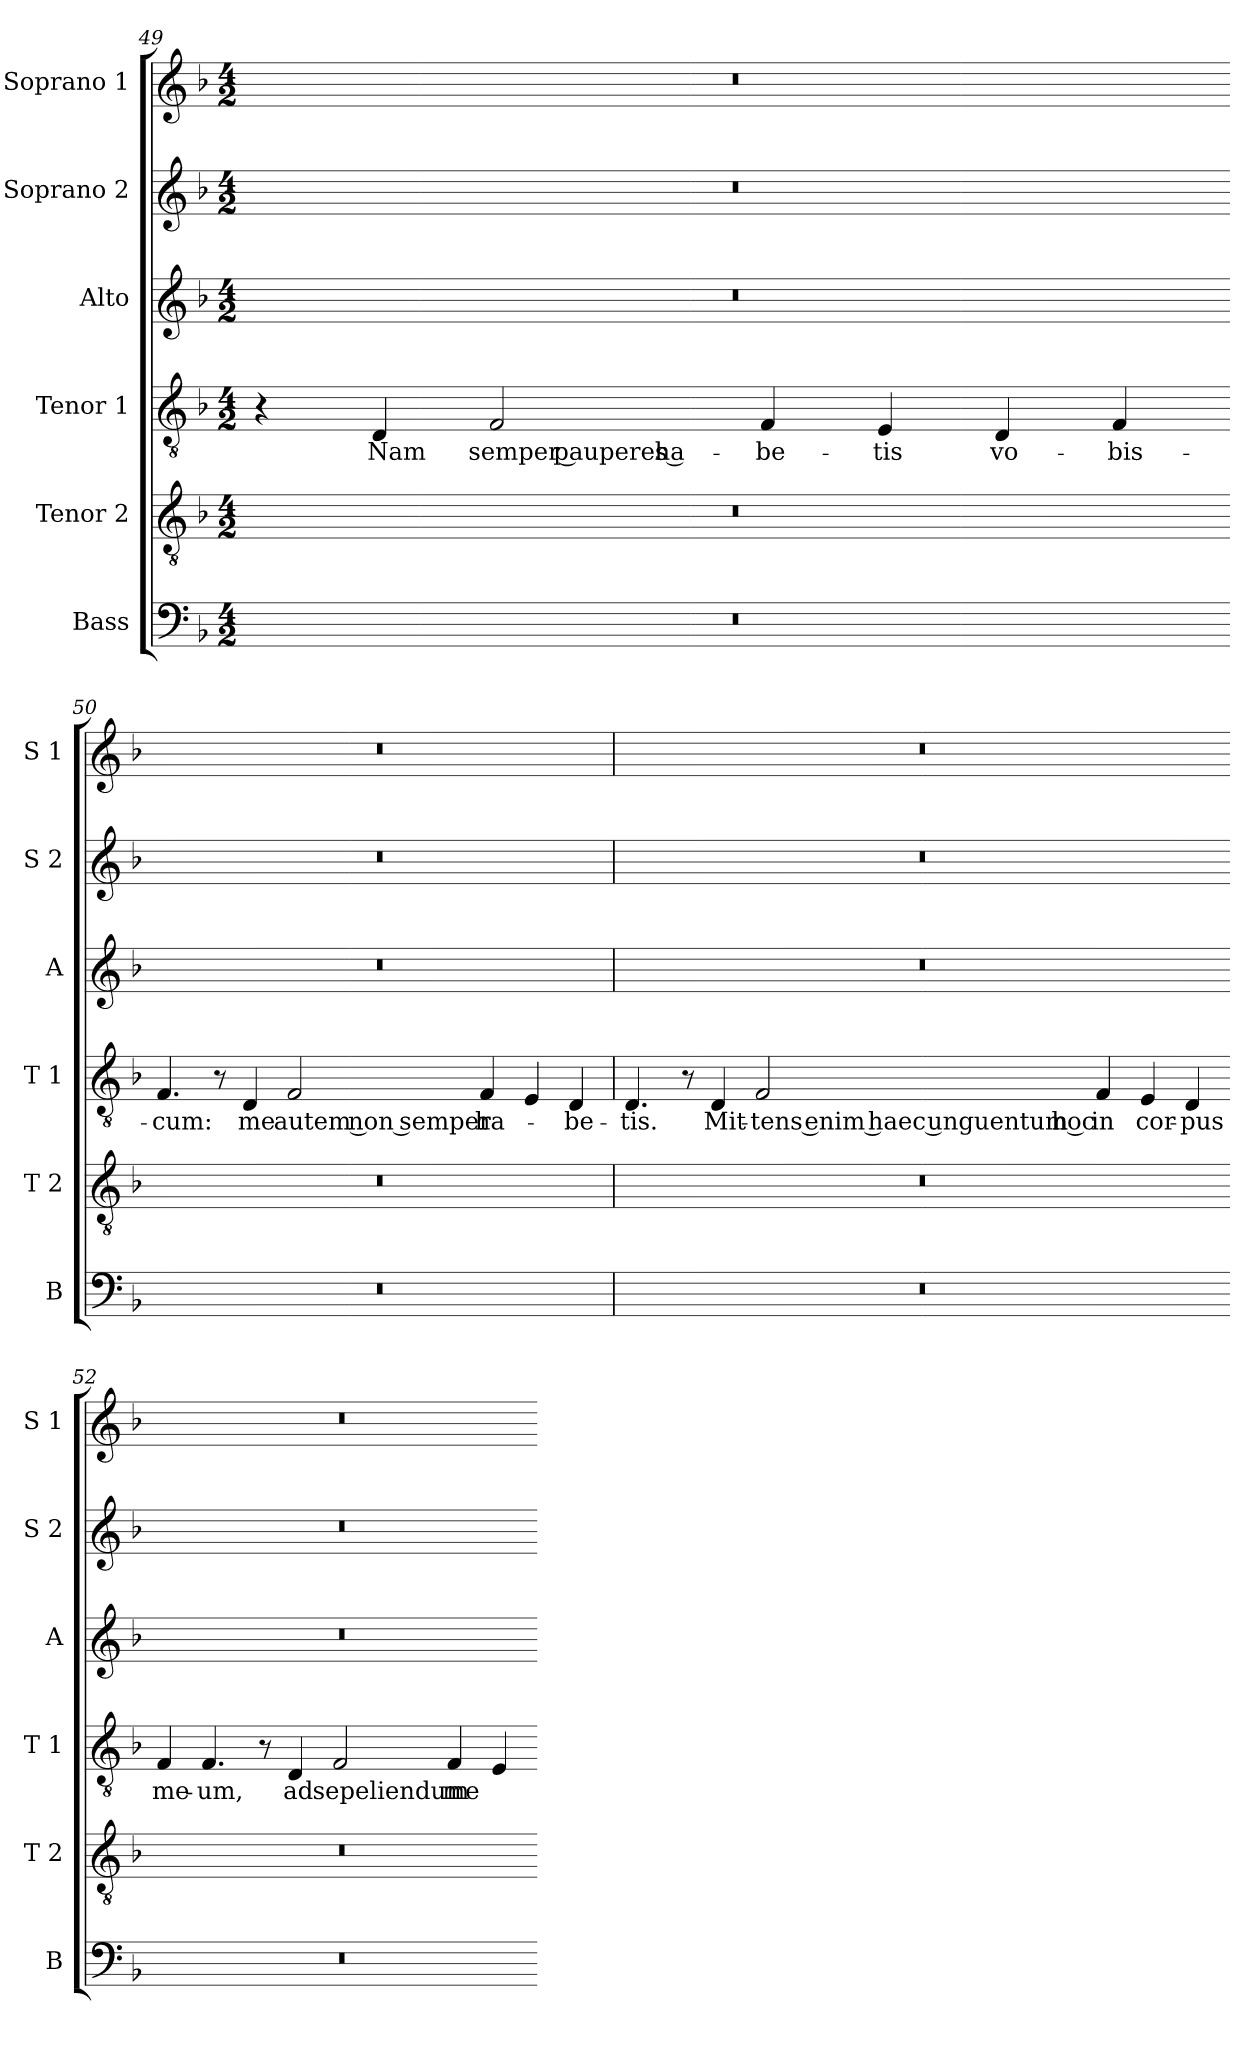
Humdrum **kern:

**kern	**kern	**kern	**text	**kern	**kern	**kern
*part6	*part5	*part4	*part4	*part3	*part2	*part1
*staff6	*staff5	*staff4	*staff4	*staff3	*staff2	*staff1
*I"Bass	*I"Tenor 2	*I"Tenor 1	*	*I"Alto	*I"Soprano 2	*I"Soprano 1
*I'B	*I'T 2	*I'T 1	*	*I'A	*I'S 2	*I'S 1
*clefF4	*clefGv2	*clefGv2	*	*clefG2	*clefG2	*clefG2
*k[b-]	*k[b-]	*k[b-]	*	*k[b-]	*k[b-]	*k[b-]
*F:	*F:	*F:	*	*F:	*F:	*F:
*M4/2	*M4/2	*M4/2	*	*M4/2	*M4/2	*M4/2
=49	=49	=49	=49	=49	=49	=49
0r	0r	4r	.	0r	0r	0r
!	!	!	!LO:LY:b	!	!	!
.	.	4D/	Nam	.	.	.
!	!	!	!LO:LY:b	!	!	!
.	.	2F/	semper pauperes ha-	.	.	.
!	!	!	!LO:LY:b	!	!	!
.	.	4F/	-be-	.	.	.
!	!	!	!LO:LY:b	!	!	!
.	.	4E/	-tis	.	.	.
!	!	!	!LO:LY:b	!	!	!
.	.	4D/	vo-	.	.	.
!	!	!	!LO:LY:b	!	!	!
.	.	4F/	-bis-	.	.	.
=50-	=50-	=50-	=50-	=50-	=50-	=50-
!	!	!	!LO:LY:b	!	!	!
0r	0r	4.F/	-cum:	0r	0r	0r
.	.	8r	.	.	.	.
!	!	!	!LO:LY:b	!	!	!
.	.	4D/	me	.	.	.
!	!	!	!LO:LY:b	!	!	!
.	.	2F/	autem non semper	.	.	.
!	!	!	!LO:LY:b	!	!	!
.	.	4F/	ha-	.	.	.
.	.	4E/	.	.	.	.
!	!	!	!LO:LY:b	!	!	!
.	.	4D/	-be-	.	.	.
!!LO:LB:g=z
=51	=51	=51	=51	=51	=51	=51
!	!	!	!LO:LY:b	!	!	!
0r	0r	4.D/	-tis.	0r	0r	0r
.	.	8r	.	.	.	.
!	!	!	!LO:LY:b	!	!	!
.	.	4D/	Mit-	.	.	.
!	!	!	!LO:LY:b	!	!	!
.	.	2F/	-tens enim haec unguentum hoc	.	.	.
!	!	!	!LO:LY:b	!	!	!
.	.	4F/	in	.	.	.
!	!	!	!LO:LY:b	!	!	!
.	.	4E/	cor-	.	.	.
!	!	!	!LO:LY:b	!	!	!
.	.	4D/	-pus	.	.	.
=52-	=52-	=52-	=52-	=52-	=52-	=52-
!	!	!	!LO:LY:b	!	!	!
0r	0r	4F/	me-	0r	0r	0r
!	!	!	!LO:LY:b	!	!	!
.	.	4.F/	-um,	.	.	.
.	.	8r	.	.	.	.
!	!	!	!LO:LY:b	!	!	!
.	.	4D/	ad	.	.	.
!	!	!	!LO:LY:b	!	!	!
.	.	2F/	sepeliendum	.	.	.
!	!	!	!LO:LY:b	!	!	!
.	.	4F/	me	.	.	.
.	.	4E/	.	.	.	.
=-	=-	=-	=-	=-	=-	=-
*-	*-	*-	*-	*-	*-	*-
